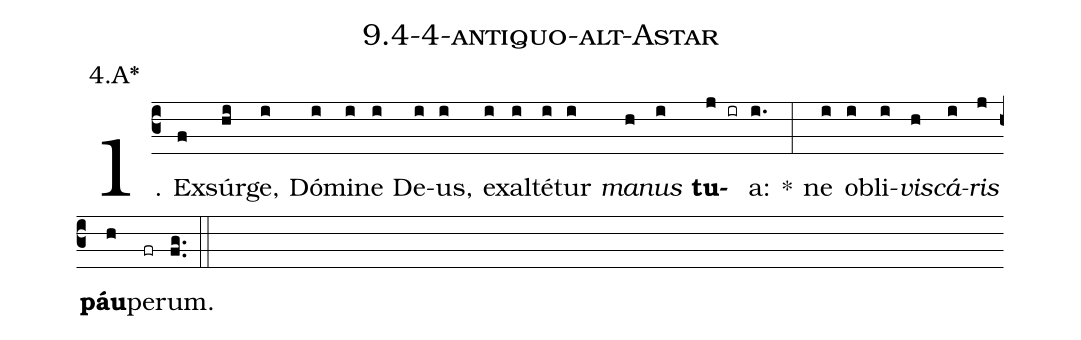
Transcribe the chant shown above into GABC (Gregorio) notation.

name: 9.4-4-antiquo-alt-Astar;
annotation: 4.A*;
%%
(c3)1. Ex(f)súr(hi)ge,(i) Dó(i)mi(i)ne(i) De(i)us,(i) ex(i)al(i)té(i)tur(i) <i>ma</i>(h)<i>nus</i>(i) <b>tu</b>(j ir)a:(i.) *(:) ne(i) ob(i)li(i)<i>vis</i>(h)<i>cá</i>(i)<i>ris</i>(j) <b>páu</b>(h)pe(fr)rum.(fg..) (::)


%E(i) u(h) o(i) u(j) a(h) e.(fg..) (::)
